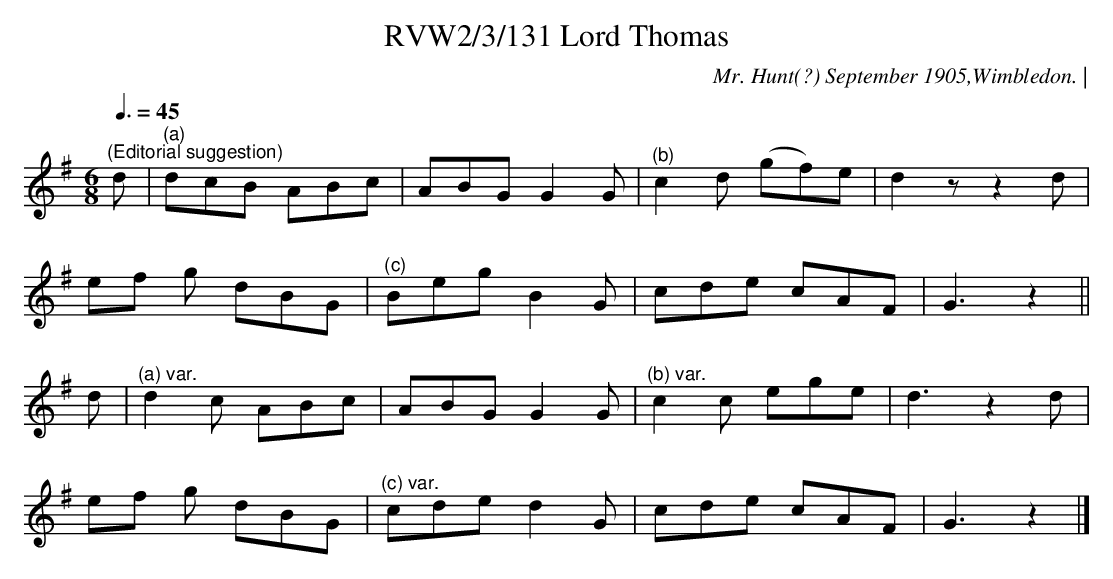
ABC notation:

X:1
T:RVW2/3/131 Lord Thomas
C:Mr. Hunt(?) September 1905,Wimbledon. |
L:1/8
Q:3/8=45
M:6/8
K:G
"^(Editorial suggestion)" d |"^(a)" dcB ABc | ABG G2 G |"^(b)" c2 d (gf)e | d2 z z2 d |$ ef g dBG |
"^(c)" Beg B2 G | cde cAF | G3 z2 ||$ d |"^(a) var." d2 c ABc | ABG G2 G |"^(b) var." c2 c ege |
d3 z2 d |$ ef g dBG |"^(c) var." cde d2 G | cde cAF | G3 z2 |]
